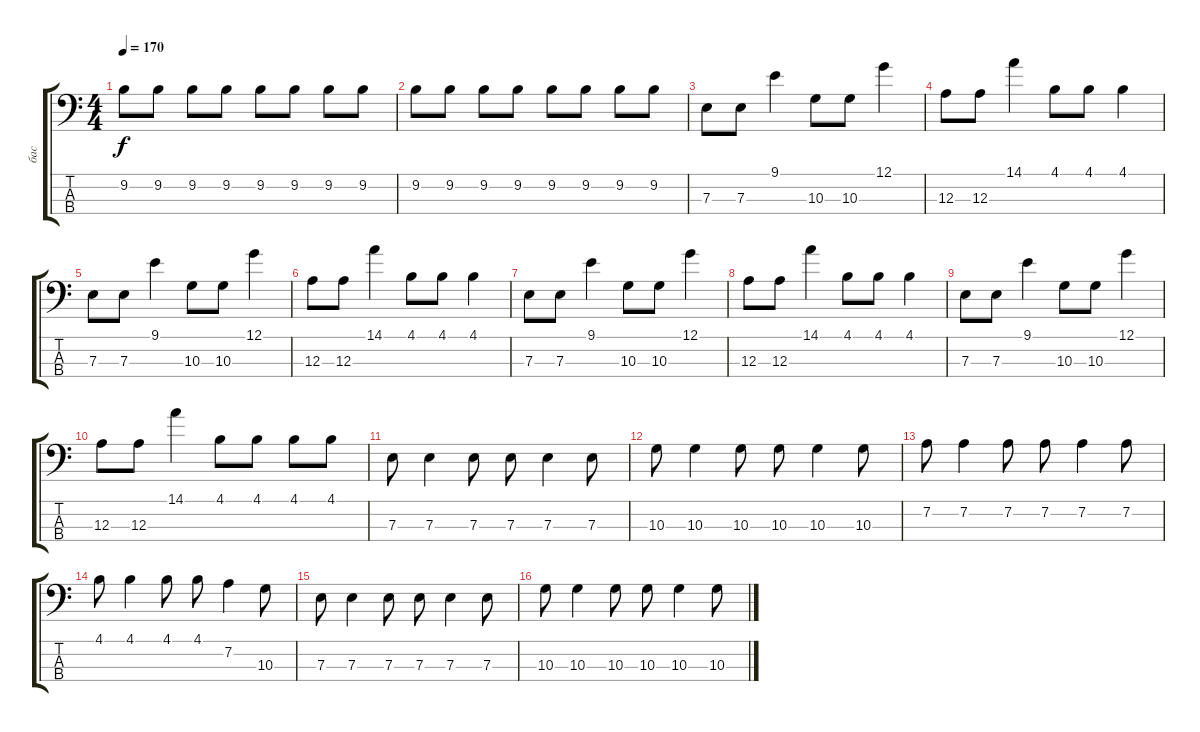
\track ("бас" "бас") {instrument electricbassfinger}
\staff {score tabs}
\tuning (G2 D2 A1 E1) {hide}
\ts (4 4)
\tempo 170
\clef f4
\ks c
9.2.8{dy f} 9.2.8 9.2.8 9.2.8 9.2.8 9.2.8 9.2.8 9.2.8 |
9.2.8 9.2.8 9.2.8 9.2.8 9.2.8 9.2.8 9.2.8 9.2.8 |
7.3.8 7.3.8 9.1.4 10.3.8 10.3.8 12.1.4 |
12.3.8 12.3.8 14.1.4 4.1.8 4.1.8 4.1.4 |
7.3.8 7.3.8 9.1.4 10.3.8 10.3.8 12.1.4 |
12.3.8 12.3.8 14.1.4 4.1.8 4.1.8 4.1.4 |
7.3.8 7.3.8 9.1.4 10.3.8 10.3.8 12.1.4 |
12.3.8 12.3.8 14.1.4 4.1.8 4.1.8 4.1.4 |
7.3.8 7.3.8 9.1.4 10.3.8 10.3.8 12.1.4 |
12.3.8 12.3.8 14.1.4 4.1.8 4.1.8 4.1.8 4.1.8 |
7.3.8 7.3.4 7.3.8 7.3.8 7.3.4 7.3.8 |
10.3.8 10.3.4 10.3.8 10.3.8 10.3.4 10.3.8 |
7.2.8 7.2.4 7.2.8 7.2.8 7.2.4 7.2.8 |
4.1.8 4.1.4 4.1.8 4.1.8 7.2.4 10.3.8 |
7.3.8 7.3.4 7.3.8 7.3.8 7.3.4 7.3.8 |
10.3.8 10.3.4 10.3.8 10.3.8 10.3.4 10.3.8
